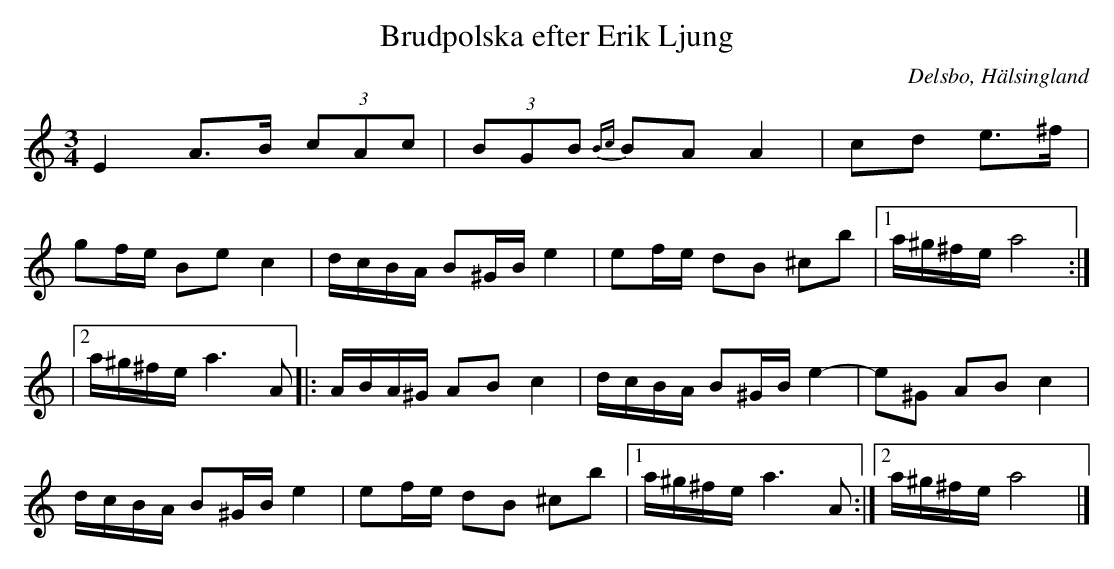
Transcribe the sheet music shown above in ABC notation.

X:1
T: Brudpolska efter Erik Ljung
O: Delsbo, Hälsingland
M: 3/4
L: 1/8
K: Am
E2 A>B (3cAc| (3BGB {Bc}BA A2|cd e>^f|
gf/e/ Be c2 | d/c/B/A/ B^G/B/ e2 | ef/e/ dB ^cb |1 a/^g/^f/e/ a4 :|
|2 a/^g/^f/e/ a3 A |: A/B/A/^G/ AB c2 | d/c/B/A/ B^G/B/ e2- | e^G AB c2 |
d/c/B/A/ B^G/B/ e2 | ef/e/ dB ^cb |1 a/^g/^f/e/ a3 A :|2 a/^g/^f/e/ a4 |]
